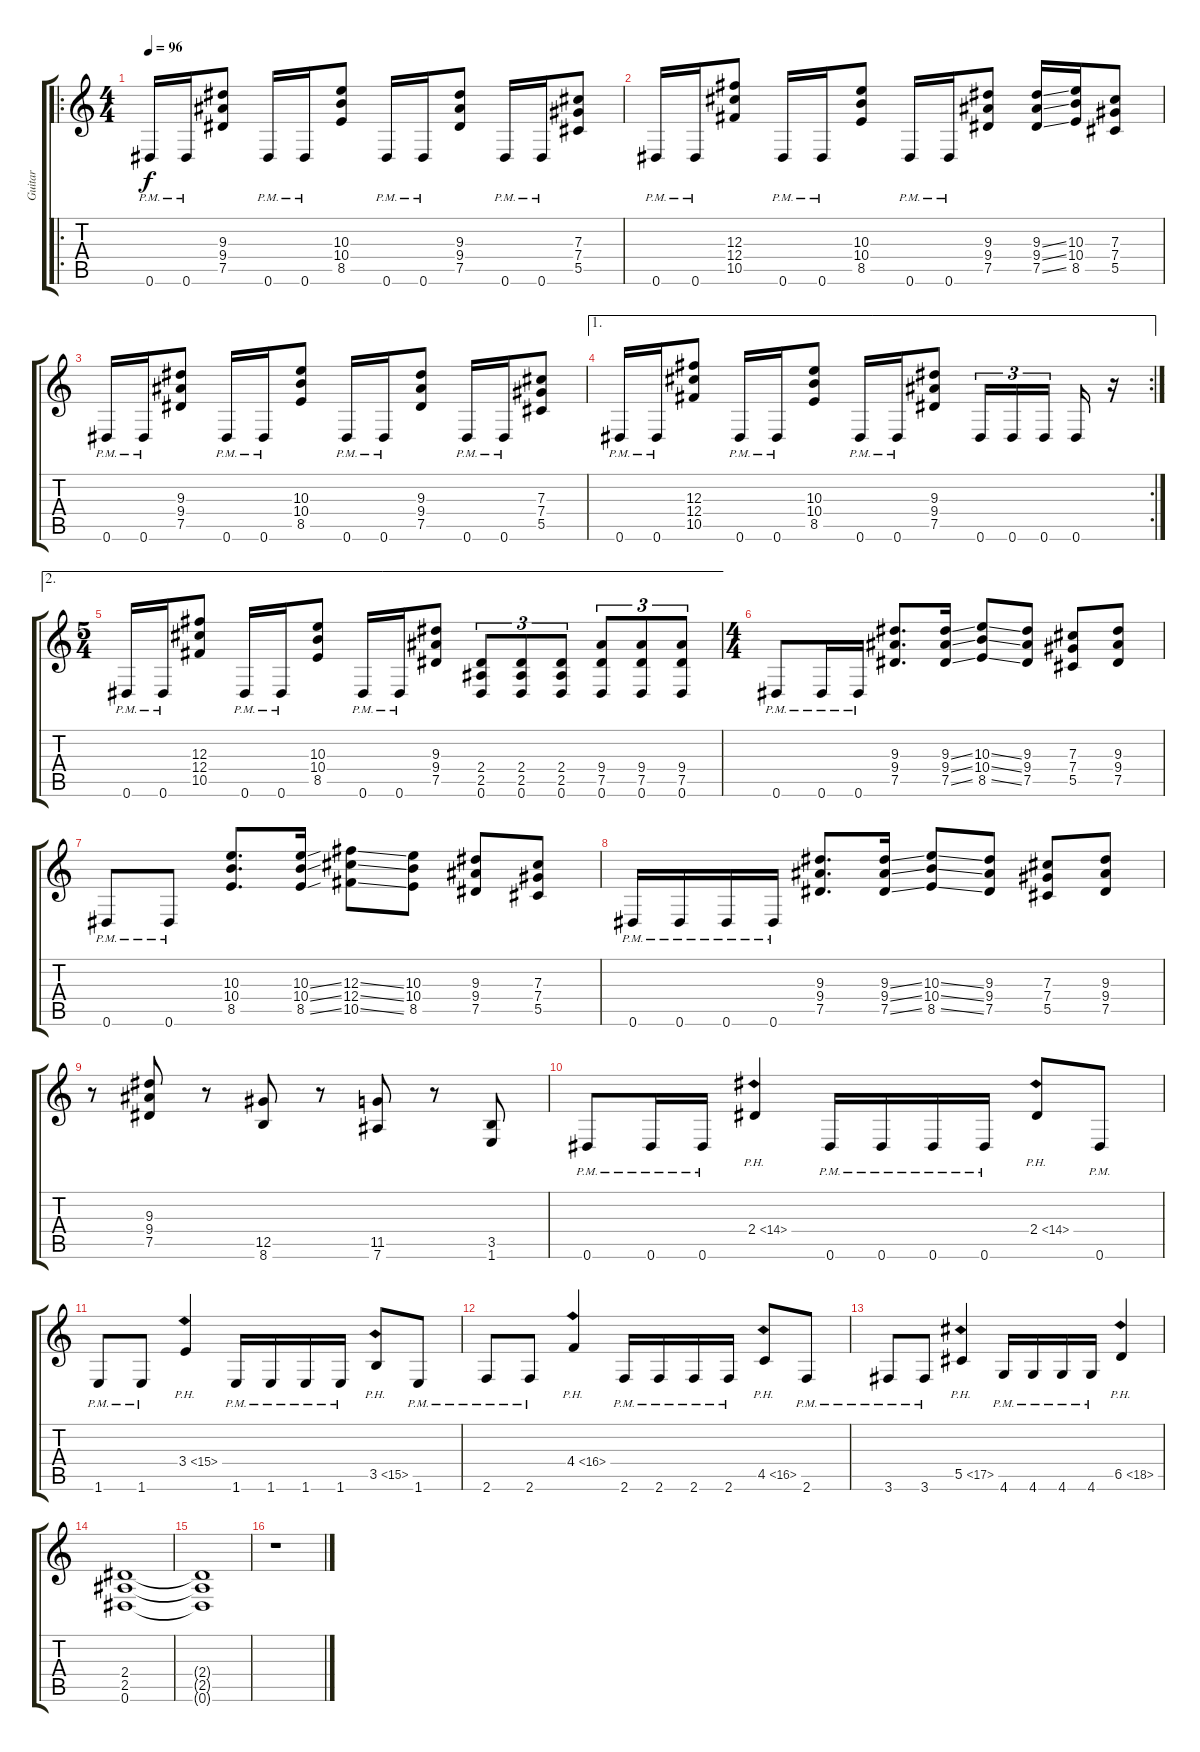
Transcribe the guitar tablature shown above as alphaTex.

\track ("Guitar" "Guitar") {instrument distortionguitar}
\staff {score tabs}
\tuning (Eb4 Bb3 Gb3 Db3 Ab2 Eb2) {hide}
\ro
\ts (4 4)
\tempo 96
\clef g2
\ks c
0.6{pm}.16{dy f} 0.6{pm}.16 (9.3 9.4 7.5).8 0.6{pm}.16 0.6{pm}.16 (10.3 10.4 8.5).8 0.6{pm}.16 0.6{pm}.16 (9.3 9.4 7.5).8 0.6{pm}.16 0.6{pm}.16 (7.3 7.4 5.5).8 |
0.6{pm}.16 0.6{pm}.16 (12.3 12.4 10.5).8 0.6{pm}.16 0.6{pm}.16 (10.3 10.4 8.5).8 0.6{pm}.16 0.6{pm}.16 (9.3 9.4 7.5).8 (9.3{ss} 9.4{ss} 7.5{ss}).16 (10.3 10.4 8.5).16 (7.3 7.4 5.5).8 |
0.6{pm}.16 0.6{pm}.16 (9.3 9.4 7.5).8 0.6{pm}.16 0.6{pm}.16 (10.3 10.4 8.5).8 0.6{pm}.16 0.6{pm}.16 (9.3 9.4 7.5).8 0.6{pm}.16 0.6{pm}.16 (7.3 7.4 5.5).8 |
\ae 1
\rc 2
0.6{pm}.16 0.6{pm}.16 (12.3 12.4 10.5).8 0.6{pm}.16 0.6{pm}.16 (10.3 10.4 8.5).8 0.6{pm}.16 0.6{pm}.16 (9.3 9.4 7.5).8 0.6.16{tu (3 2)} 0.6.16{tu (3 2)} 0.6.16{tu (3 2) beam splitsecondary} 0.6.16 r.16 |
\ae 2
\ts (5 4)
0.6{pm}.16 0.6{pm}.16 (12.3 12.4 10.5).8 0.6{pm}.16 0.6{pm}.16 (10.3 10.4 8.5).8 0.6{pm}.16 0.6{pm}.16 (9.3 9.4 7.5).8 (2.4 2.5 0.6).8{tu (3 2)} (2.4 2.5 0.6).8{tu (3 2)} (2.4 2.5 0.6).8{tu (3 2)} (9.4 7.5 0.6).8{tu (3 2)} (9.4 7.5 0.6).8{tu (3 2)} (9.4 7.5 0.6).8{tu (3 2)} |
\ts (4 4)
0.6{pm}.8 0.6{pm}.16 0.6{pm}.16 (9.3 9.4 7.5).8{d} (9.3{ss} 9.4{ss} 7.5{ss}).16 (10.3{ss} 10.4{ss} 8.5{ss}).8 (9.3 9.4 7.5).8 (7.3 7.4 5.5).8 (9.3 9.4 7.5).8 |
0.6{pm}.8 0.6{pm}.8 (10.3 10.4 8.5).8{d} (10.3{ss} 10.4{ss} 8.5{ss}).16 (12.3{ss} 12.4{ss} 10.5{ss}).8 (10.3 10.4 8.5).8 (9.3 9.4 7.5).8 (7.3 7.4 5.5).8 |
0.6{pm}.16 0.6{pm}.16 0.6{pm}.16 0.6{pm}.16 (9.3 9.4 7.5).8{d} (9.3{ss} 9.4{ss} 7.5{ss}).16 (10.3{ss} 10.4{ss} 8.5{ss}).8 (9.3 9.4 7.5).8 (7.3 7.4 5.5).8 (9.3 9.4 7.5).8 |
r.8 (9.3 9.4 7.5).8 r.8 (12.5 8.6).8 r.8 (11.5 7.6).8 r.8 (3.5 1.6).8 |
0.6{pm}.8 0.6{pm}.16 0.6{pm}.16 2.4{ph 12}.4 0.6{pm}.16 0.6{pm}.16 0.6{pm}.16 0.6{pm}.16 2.4{ph 12}.8 0.6{pm}.8 |
1.6{pm}.8 1.6{pm}.8 3.4{ph 12}.4 1.6{pm}.16 1.6{pm}.16 1.6{pm}.16 1.6{pm}.16 3.5{ph 12}.8 1.6{pm}.8 |
2.6{pm}.8 2.6{pm}.8 4.4{ph 12}.4 2.6{pm}.16 2.6{pm}.16 2.6{pm}.16 2.6{pm}.16 4.5{ph 12}.8 2.6{pm}.8 |
3.6{pm}.8 3.6{pm}.8 5.5{ph 12}.4 4.6{pm}.16 4.6{pm}.16 4.6{pm}.16 4.6{pm}.16 6.5{ph 12}.4 |
(2.4 2.5 0.6).1 |
(2.4{t} 2.5{t} 0.6{t}).1 |
r.1
